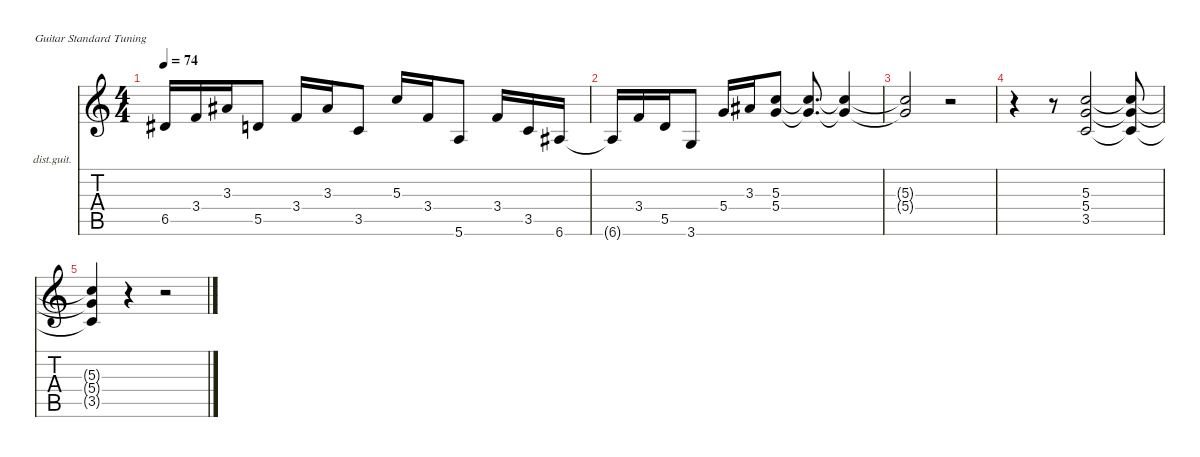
\defaultSystemsLayout 4
\hideDynamics
\bracketExtendMode nobrackets
\firstSystemTrackNameOrientation horizontal
\otherSystemsTrackNameOrientation horizontal
\track ("joe lead " "dist.guit.") {instrument distortionguitar}
\staff {score tabs}
\tuning (E4 B3 G3 D3 A2 E2)
\ts (4 4)
\tempo 74
\clef g2
\ks c
6.5{acc #}.16{dy f beam Up} 3.4.16{beam Up} 3.3{acc #}.16{beam Up} 5.5.8{beam Up} 3.4.16{beam Up} 3.3{acc #}.16{beam Up} 3.5.8{beam Up} 5.3.16{beam Up} 3.4.16{beam Up} 5.6.8{beam Up} 3.4.16{beam Up} 3.5.16{beam Up} 6.6{acc #}.16{beam Up} |
6.6{t acc #}.16{beam Up} 3.4.16{beam Up} 5.5.16{beam Up} 3.6.8{beam Up} 5.4.16{beam Up} 3.3{acc #}.16{beam Up} (5.3 5.4).8{beam Up} (5.3{t} 5.4{t}).8{d dy mf beam Up} (5.3{t} 5.4{t}).4{beam Up} |
(5.3{t} 5.4{t}).2{dy f beam Up} r.2{beam Up} |
r.4{beam Down} r.8{beam Down} (5.3 5.4 3.5).2{beam Up} (5.3{t} 5.4{t} 3.5{t}).8{dy mf beam Up} |
(5.3{t} 5.4{t} 3.5{t}).4{dy f beam Up} r.4{beam Up} r.2{beam Up}
